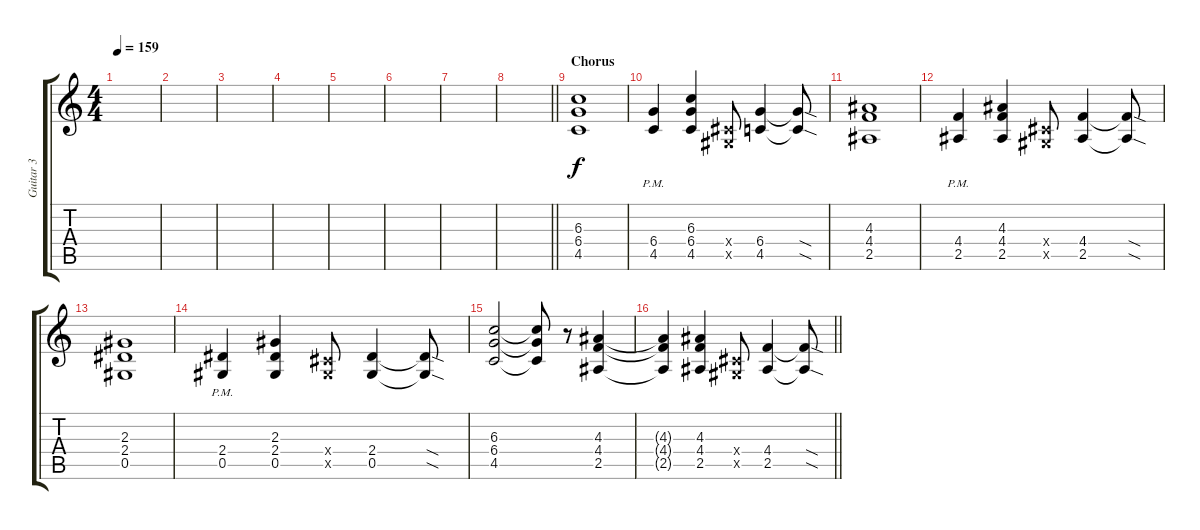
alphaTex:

\track ("Guitar 3" "Guitar 3") {instrument distortionguitar}
\staff {score tabs}
\tuning (Eb4 Bb3 Gb3 Db3 Ab2 Eb2) {hide}
\ts (4 4)
\tempo 159
\clef g2
\ks c
|
|
|
|
|
|
|
\barLineRight lightlight
|
\section ("" "Chorus")
(6.3 6.4 4.5).1 |
(6.4{pm} 4.5{pm}).4 (6.3 6.4 4.5).4 (0.4{x} 0.5{x}).8 (6.4 4.5).4 (6.4{sod t} 4.5{sod t}).8 |
(4.3 4.4 2.5).1 |
(4.4{pm} 2.5{pm}).4 (4.3 4.4 2.5).4 (0.4{x} 0.5{x}).8 (4.4 2.5).4 (4.4{sod t} 2.5{sod t}).8 |
(2.3 2.4 0.5).1 |
(2.4{pm} 0.5{pm}).4 (2.3 2.4 0.5).4 (0.4{x} 0.5{x}).8 (2.4 0.5).4 (2.4{sod t} 0.5{sod t}).8 |
(6.3 6.4 4.5).2 (6.3{t} 6.4{t} 4.5{t}).8 r.8 (4.3 4.4 2.5).4 |
\barLineRight lightlight
(4.3{t} 4.4{t} 2.5{t}).4 (4.3 4.4 2.5).4 (0.4{x} 0.5{x}).8 (4.4 2.5).4 (4.4{sod t} 2.5{sod t}).8
